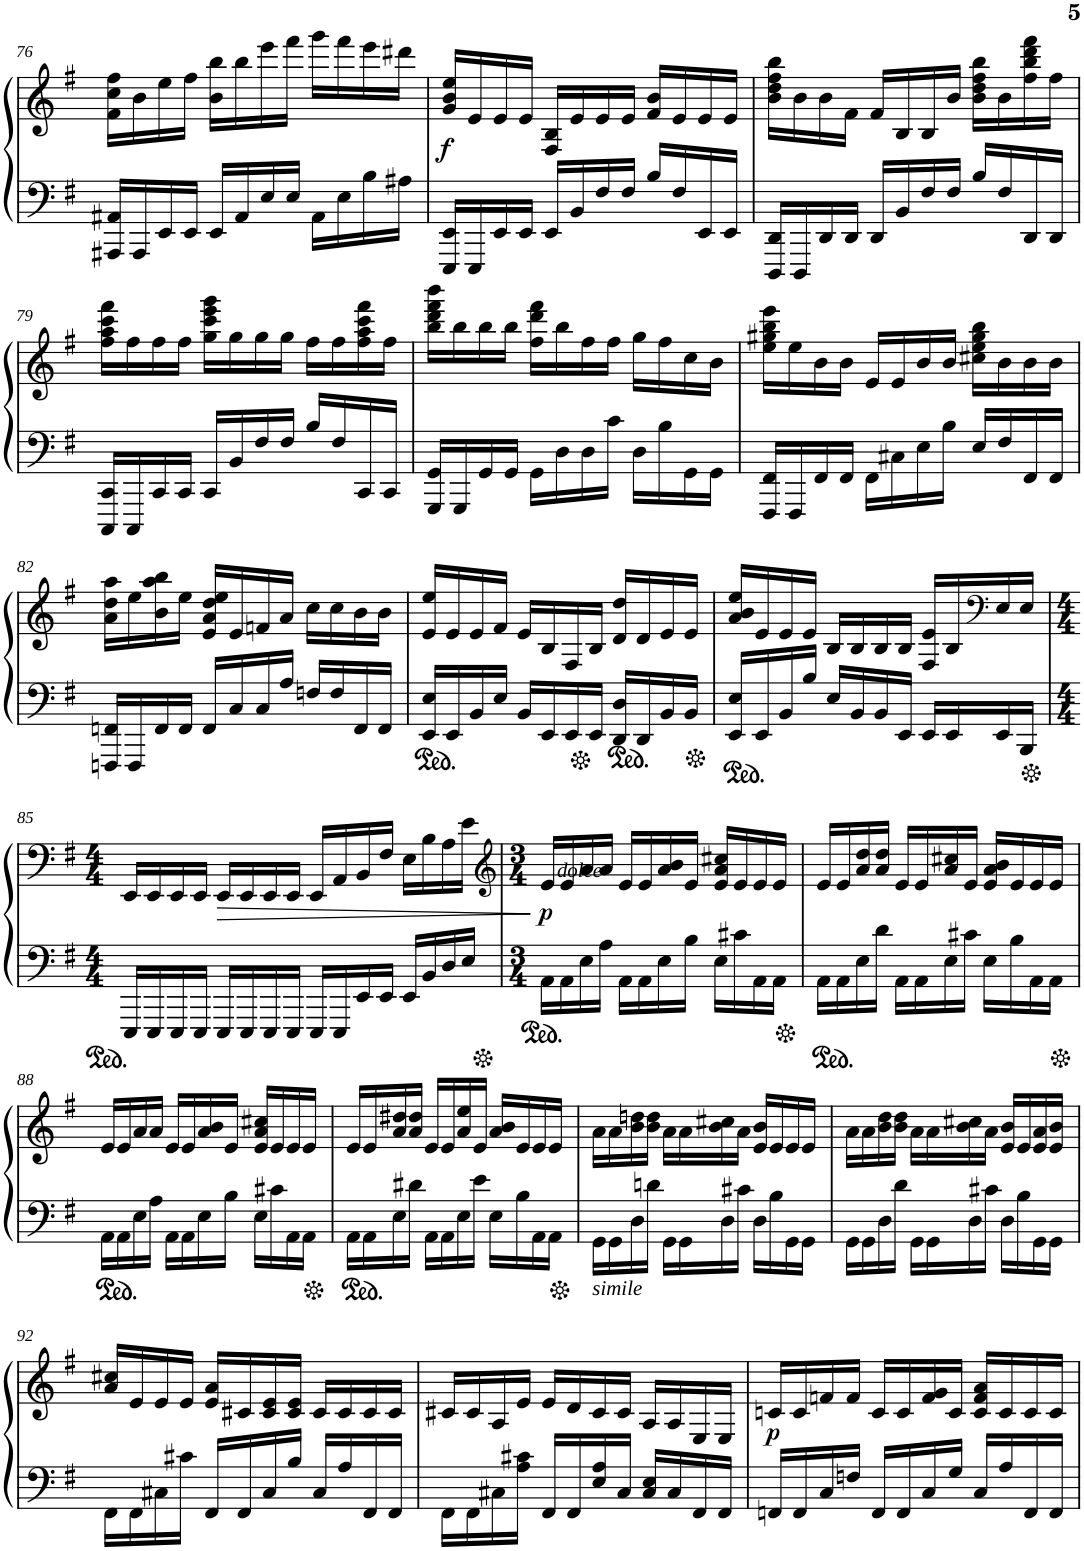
**kern	**kern	**dynam
*part1	*part1	*part1
*staff2	*staff1	*staff1/2
*I"Piano	*	*
*I'Pno.	*	*
!!LO:PB:g=z
*clefF4	*clefG2	*
*k[f#]	*k[f#]	*
*M3/4	*M3/4	*
=76	=76	=76
16AAA#X/ 16AA#X/LL	16f#\ 16cc\ 16ff#\LL	.
16AAA#/	16b\	.
16EE/	16ee\	.
16EE/JJ	16ff#\JJ	.
16EE/LL	16b\ 16bb\LL	.
16AA#/	16bb\	.
16E/	16eee\	.
16E/JJ	16fff#\JJ	.
16AA#\LL	16ggg\LL	.
16E\	16fff#\	.
16B\	16eee\	.
16A#X\JJ	16ddd#X\JJ	.
=77	=77	=77
!	!	!LO:DY:b
16EEE/ 16EE/LL	16g/ 16b/ 16ee/LL	f
16EEE/	16e/	.
16EE/	16e/	.
16EE/JJ	16e/JJ	.
16EE/LL	16F#/ 16B/LL	.
16BB/	16e/	.
16F#/	16e/	.
16F#/JJ	16e/JJ	.
16B/LL	16f#/ 16b/LL	.
16F#/	16e/	.
16EE/	16e/	.
16EE/JJ	16e/JJ	.
=78	=78	=78
16DDD/ 16DD/LL	16b\ 16dd\ 16ff#\ 16bb\LL	.
16DDD/	16b\	.
16DD/	16b\	.
16DD/JJ	16f#\JJ	.
16DD/LL	16f#/LL	.
16BB/	16B/	.
16F#/	16B/	.
16F#/JJ	16b/JJ	.
16B/LL	16b\ 16dd\ 16ff#\ 16bb\LL	.
16F#/	16b\	.
16DD/	16ff#\ 16bb\ 16ddd\ 16fff#\	.
16DD/JJ	16ff#\JJ	.
!!LO:LB:g=z
=79	=79	=79
16CCC/ 16CC/LL	16ff#\ 16aa\ 16ccc\ 16fff#\LL	.
16CCC/	16ff#\	.
16CC/	16ff#\	.
16CC/JJ	16ff#\JJ	.
16CC/LL	16gg\ 16ccc\ 16eee\ 16ggg\LL	.
16BB/	16gg\	.
16F#/	16gg\	.
16F#/JJ	16gg\JJ	.
16B/LL	16ff#\LL	.
16F#/	16ff#\	.
16CC/	16ff#\ 16aa\ 16ccc\ 16fff#\	.
16CC/JJ	16ff#\JJ	.
=80	=80	=80
16GGG/ 16GG/LL	16bb\ 16ddd\ 16fff#\ 16bbb\LL	.
16GGG/	16bb\	.
16GG/	16bb\	.
16GG/JJ	16bb\JJ	.
16GG\LL	16ff#\ 16ddd\ 16fff#\LL	.
16D\	16bb\	.
16D\	16ff#\	.
16c\JJ	16ff#\JJ	.
16D\LL	16gg\LL	.
16B\	16ff#\	.
16GG\	16cc\	.
16GG\JJ	16b\JJ	.
=81	=81	=81
16FFF#/ 16FF#/LL	16ee\ 16gg#X\ 16bb\ 16eee\LL	.
16FFF#/	16ee\	.
16FF#/	16b\	.
16FF#/JJ	16b\JJ	.
16FF#\LL	16e/LL	.
16C#X\	16e/	.
16E\	16b/	.
16B\JJ	16b/JJ	.
16E/LL	16cc#X\ 16ee\ 16gg#\ 16bb\LL	.
16F#/	16b\	.
16FF#/	16b\	.
16FF#/JJ	16b\JJ	.
!!LO:LB:g=z
=82	=82	=82
16FFFn/ 16FFn/LL	16a\ 16dd\ 16aa\LL	.
16FFF/	16ee\	.
16FF/	16b\ 16aa\ 16bb\	.
16FF/JJ	16ee\JJ	.
16FF/LL	16e/ 16a/ 16dd/ 16ee/LL	.
16C/	16e/	.
16C/	16fn/	.
16A/JJ	16a/JJ	.
16Fn/LL	16cc\LL	.
16F/	16cc\	.
16FF/	16b\	.
16FF/JJ	16b\JJ	.
=83	=83	=83
16EE/ 16E/LL	16e/ 16ee/LL	.
16EE/	16e/	.
16BB/	16e/	.
16E/JJ	16f#/JJ	.
16BB/LL	16e/LL	.
16EE/	16B/	.
16EE/	16F#/	.
16EE/JJ	16B/JJ	.
16DD/ 16D/LL	16d/ 16dd/LL	.
16DD/	16d/	.
16BB/	16e/	.
16BB/JJ	16e/JJ	.
=84	=84	=84
16EE/ 16E/LL	16a/ 16b/ 16ee/LL	.
16EE/	16e/	.
16BB/	16e/	.
16B/JJ	16e/JJ	.
16E/LL	16B/LL	.
16BB/	16B/	.
16BB/	16B/	.
16EE/JJ	16B/JJ	.
16EE/LL	16F#/ 16e/LL	.
16EE/	16B/	.
*	*clefF4	*
16EE/	16E/	.
16BBB/JJ	16E/JJ	.
!!LO:LB:g=z
=85	=85	=85
*M4/4	*M4/4	*
16EEE/LL	16EE/LL	.
16EEE/	16EE/	.
16EEE/	16EE/	.
16EEE/JJ	16EE/JJ	.
!	!	!LO:HP:b
16EEE/LL	16EE/LL	>
16EEE/	16EE/	.
16EEE/	16EE/	.
16EEE/JJ	16EE/JJ	.
16EEE/LL	16EE/LL	.
16EEE/	16AA/	.
16EE/	16BB/	.
16EE/JJ	16F#/JJ	.
16EE/LL	16E\LL	.
16BB/	16B\	.
16D/	16A\	.
16E/JJ	16e\JJ	.
.	.	]
=86	=86	=86
*	*clefG2	*
*M3/4	*M3/4	*
!	!LO:TX:b:i:t=dolce	!
!	!	!LO:DY:b
16AA\LL	16e/LL	p
16AA\	16e/	.
16E\	16a/	.
16A\JJ	16a/JJ	.
16AA\LL	16e/LL	.
16AA\	16e/	.
16E\	16a/ 16b/	.
16B\JJ	16e/JJ	.
16E\LL	16e/ 16a/ 16cc#X/LL	.
16c#X\	16e/	.
16AA\	16e/	.
16AA\JJ	16e/JJ	.
=87	=87	=87
16AA\LL	16e/LL	.
16AA\	16e/	.
16E\	16a/ 16dd/	.
16d\JJ	16a/ 16dd/JJ	.
16AA\LL	16e/LL	.
16AA\	16e/	.
16E\	16a/ 16cc#X/	.
16c#X\JJ	16e/JJ	.
16E\LL	16e/ 16a/ 16b/LL	.
16B\	16e/	.
16AA\	16e/	.
16AA\JJ	16e/JJ	.
!!LO:LB:g=z
=88	=88	=88
16AA\LL	16e/LL	.
16AA\	16e/	.
16E\	16a/	.
16A\JJ	16a/JJ	.
16AA\LL	16e/LL	.
16AA\	16e/	.
16E\	16a/ 16b/	.
16B\JJ	16e/JJ	.
16E\LL	16e/ 16a/ 16cc#X/LL	.
16c#X\	16e/	.
16AA\	16e/	.
16AA\JJ	16e/JJ	.
=89	=89	=89
16AA\LL	16e/LL	.
16AA\	16e/	.
16E\	16a/ 16dd#X/	.
16d#X\JJ	16a/ 16dd#/JJ	.
16AA\LL	16e/LL	.
16AA\	16e/	.
16E\	16a/ 16ee/	.
16e\JJ	16e/JJ	.
16E\LL	16a/ 16b/LL	.
16B\	16e/	.
16AA\	16e/	.
16AA\JJ	16e/JJ	.
=90	=90	=90
!LO:TX:b:i:t=simile	!	!
16GG\LL	16a\LL	.
16GG\	16a\	.
16D\	16b\ 16ddn\	.
16dn\JJ	16b\ 16dd\JJ	.
16GG\LL	16a\LL	.
16GG\	16a\	.
16D\	16b\ 16cc#X\	.
16c#X\JJ	16a\JJ	.
16D\LL	16e/ 16b/LL	.
16B\	16e/	.
16GG\	16e/	.
16GG\JJ	16e/JJ	.
=91	=91	=91
16GG\LL	16a\LL	.
16GG\	16a\	.
16D\	16b\ 16dd\	.
16d\JJ	16b\ 16dd\JJ	.
16GG\LL	16a\LL	.
16GG\	16a\	.
16D\	16b\ 16cc#X\	.
16c#X\JJ	16a\JJ	.
16D\LL	16e/ 16b/LL	.
16B\	16e/	.
16GG\	16e/ 16a/	.
16GG\JJ	16e/ 16b/JJ	.
!!LO:LB:g=z
=92	=92	=92
16FF#\LL	16a/ 16cc#X/LL	.
16FF#\	16e/	.
16C#X\	16e/	.
16c#X\JJ	16e/JJ	.
16FF#/LL	16e/ 16a/LL	.
16FF#/	16c#X/	.
16C#/	16c#/ 16e/	.
16B/JJ	16c#/ 16e/JJ	.
16C#/LL	16c#/LL	.
16A/	16c#/	.
16FF#/	16c#/	.
16FF#/JJ	16c#/JJ	.
=93	=93	=93
16FF#\LL	16c#X/LL	.
16FF#\	16c#/	.
16C#X\	16A/	.
16A\ 16c#X\JJ	16e/JJ	.
16FF#/LL	16e/LL	.
16FF#/	16d/	.
16E/ 16A/	16c#/	.
16C#/JJ	16c#/JJ	.
16C#/ 16E/LL	16A/LL	.
16C#/	16A/	.
16FF#/	16E/	.
16FF#/JJ	16E/JJ	.
=94	=94	=94
!	!	!LO:DY:b
16FFn/LL	16cn/LL	p
16FF/	16c/	.
16C/	16fn/	.
16Fn/JJ	16f/JJ	.
16FF/LL	16c/LL	.
16FF/	16c/	.
16C/	16f/ 16g/	.
16G/JJ	16c/JJ	.
16C/LL	16c/ 16f/ 16a/LL	.
16A/	16c/	.
16FF/	16c/	.
16FF/JJ	16c/JJ	.
=	=	=
*-	*-	*-
